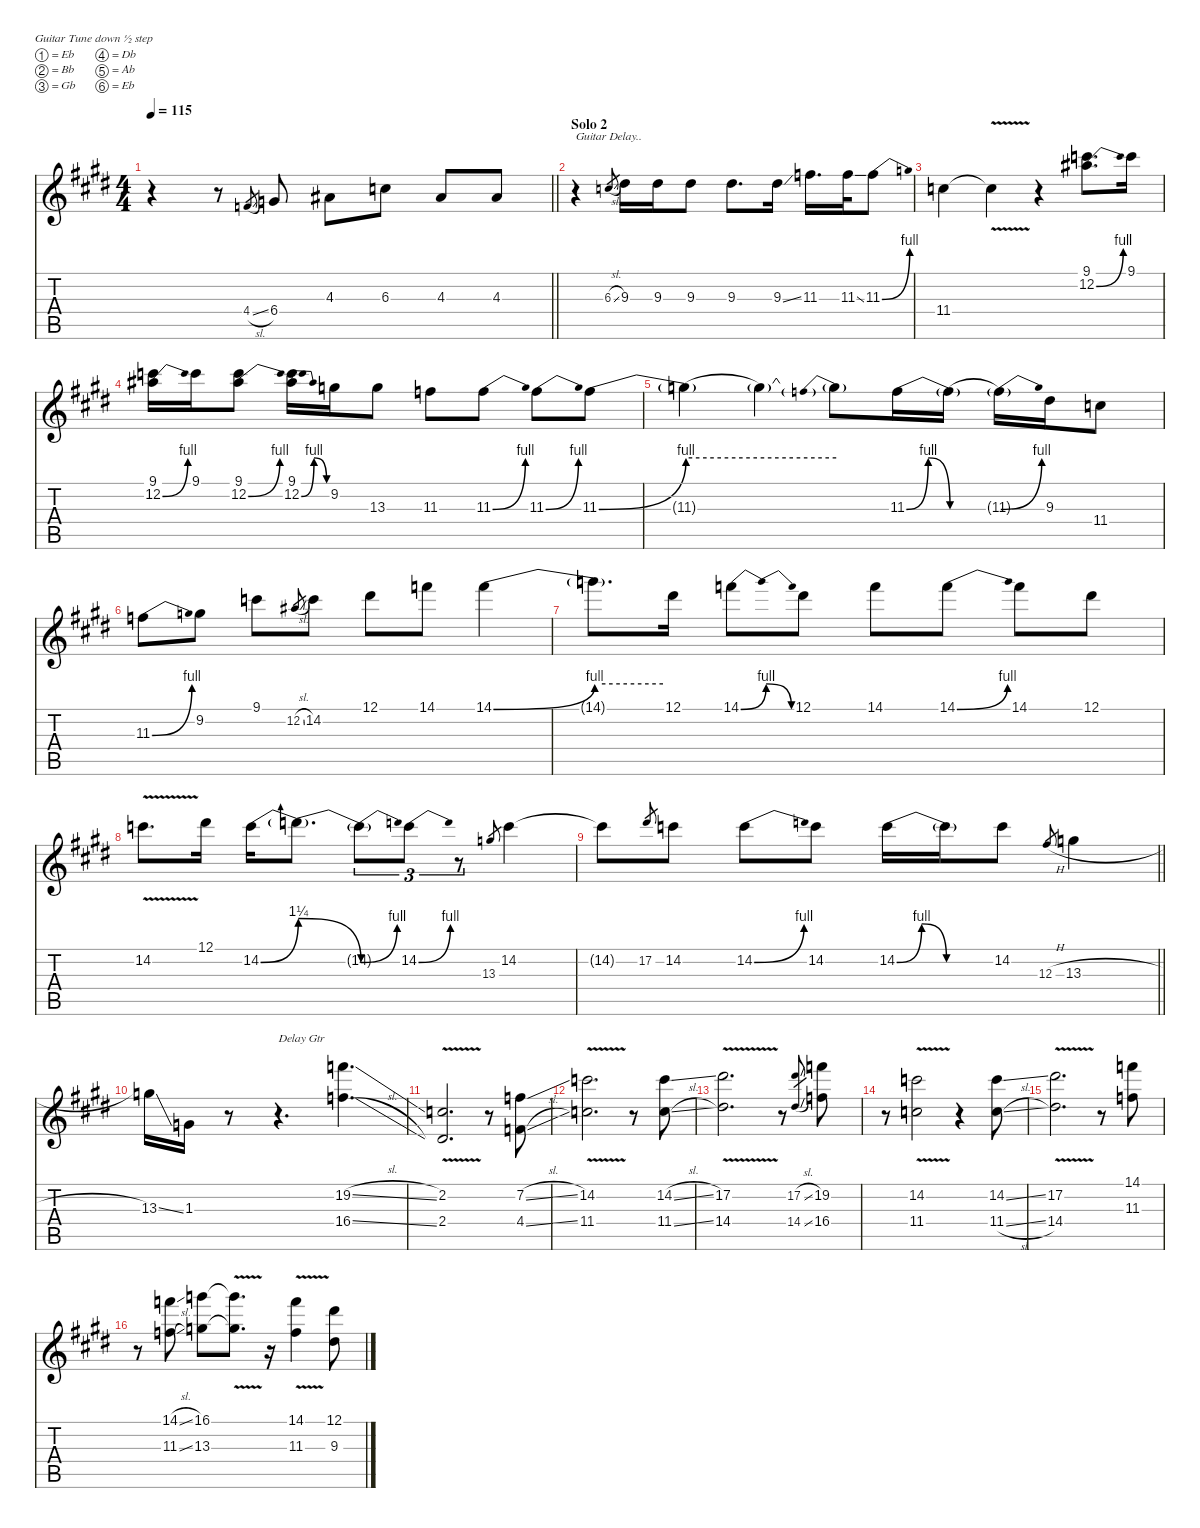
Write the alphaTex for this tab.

\defaultSystemsLayout 4
\hideDynamics
\bracketExtendMode nobrackets
\singleTrackTrackNamePolicy hidden
\multiTrackTrackNamePolicy hidden
\otherSystemsTrackNameOrientation horizontal
\track ("Guitar 2-hid" "od.guit.") {defaultSystemsLayout 4 mute instrument overdrivenguitar}
\staff {score tabs}
\tuning (Eb4 Bb3 Gb3 Db3 Ab2 Eb2)
\ts (4 4)
\tempo 115
\clef g2
\barLineRight lightlight
\ks c#minor
r.4{dy f} r.8 4.4{sl acc forcenatural}.8{gr dy mp} 6.4{acc forcenatural}.8{dy f} 4.3{acc #}.8 6.3{acc forcenatural}.8 4.3{acc #}.8 4.3{acc #}.8 |
\section ("" "Solo 2")
r.4{txt "Guitar Delay.." instrument overdrivenguitar} 6.3{sl acc forcenatural}.8{gr dy mp} 9.3{acc #}.16{dy f} 9.3{acc #}.16 9.3{acc #}.8 9.3{acc #}.8{d} 9.3{ss acc #}.16 11.3{acc forcenatural}.16{d} 11.3{ss acc forcenatural}.32 11.3{be (bend 0 0 15 4) acc forcenatural}.8 |
11.4{acc forcenatural}.4 11.4{v t acc forcenatural}.4 r.4 (9.1{acc forcenatural} 12.2{be (bend 0 0 30 4) acc #}).8{d} 9.1{acc forcenatural}.16 |
(9.1{acc forcenatural} 12.2{be (bend 0 0 15 4) acc #}).16 9.1{acc forcenatural}.16 (9.1{acc forcenatural} 12.2{be (bend 0 0 15 4) acc #}).8 (9.1{acc forcenatural} 12.2{be (bendrelease 0 0 15 4 25.0000008 4 39.999998399999996 0) acc #}).16 9.2{acc forcenatural}.16 13.3{acc forcenatural}.8{dy mf} 11.3{acc forcenatural}.8{dy f} 11.3{be (bend 0 0 15 4) acc forcenatural}.8{dy mf} 11.3{be (bend 0 0 30 4) acc forcenatural}.8{dy f} 11.3{be (bend 0 0 60 4) acc forcenatural}.8 |
11.3{be (hold 0 4 60 4) t}.4 11.3{t}.4 11.3{be (prebend 0 4 60 4) t}.8 11.3{be (bendrelease 0 0 30 4 30 4 60 0) acc forcenatural}.16{dy mf} 11.3{be (hold 0 0 60 0) t acc forcenatural}.16{dy f} 11.3{be (bend 0 0 60 4) t acc forcenatural}.16 9.3{acc #}.16 11.4{acc forcenatural}.8 |
11.3{be (bend 0 0 30 4) acc forcenatural}.8 9.2{acc forcenatural}.8 9.1{acc forcenatural}.8 12.2{sl acc #}.8{gr dy mf} 14.2{acc forcenatural}.8{dy f} 12.1{acc #}.8 14.1{acc forcenatural}.8 14.1{be (bend 0 0 60 4) acc forcenatural}.4 |
14.1{be (hold 0 4 60 4) t}.8{d} 12.1{acc #}.16{dy mf} 14.1{be (bendrelease 0 0 9.999999599999999 4 19.999999199999998 4 30 0) acc forcenatural}.8{dy f} 12.1{acc #}.8 14.1{acc forcenatural}.8 14.1{be (bend 0 0 30 4) acc forcenatural}.8 14.1{acc forcenatural}.8 12.1{acc #}.8 |
14.2{v acc forcenatural}.8{d} 12.1{acc #}.16 14.2{be (bend 0 0 60 5) acc forcenatural}.16 14.2{be (release 0 5 60 0) t}.8{d} 14.2{be (bend 0 0 60 4) t acc forcenatural}.8{tu (3 2)} 14.2{be (bend 0 0 21 4) acc forcenatural}.8{tu (3 2)} r.8{tu (3 2)} 13.3{acc forcenatural}.8{gr dy mp} 14.2{acc forcenatural}.4{dy f} |
\barLineRight lightlight
14.2{t acc forcenatural}.8 17.2{acc #}.8{gr dy mp} 14.2{acc forcenatural}.8{dy mf} 14.2{be (bend 0 0 30 4) acc forcenatural}.8{dy f} 14.2{acc forcenatural}.8 14.2{be (bendrelease 0 0 30 4 30 4 60 0) acc forcenatural}.16 14.2{be (hold 0 0 60 0) t acc forcenatural}.16 14.2{acc forcenatural}.8 12.3{h acc #}.8{gr dy mp} 13.3{h acc forcenatural}.4{dy f} |
13.3{ss acc forcenatural}.16{dy mf} 1.3{acc forcenatural}.16{dy mp} r.8 r.4{d txt "Delay Gtr"} (19.2{sl acc forcenatural} 16.4{sl acc forcenatural}).4{d dy f} |
(2.2{v acc forcenatural} 2.4{v acc #}).2{d} r.8 (7.2{sl acc forcenatural} 4.4{sl acc forcenatural}).8 |
(14.2{v acc forcenatural} 11.4{v acc forcenatural}).2{d} r.8 (14.2{sl acc forcenatural} 11.4{sl acc forcenatural}).8 |
(17.2{acc #} 14.4{v acc #}).2{d} r.8 (17.2{sl acc #} 14.4{sl acc #}).8{gr dy mf} (19.2{acc forcenatural} 16.4{acc forcenatural}).8{dy f} |
r.8 (14.2{v acc forcenatural} 11.4{acc forcenatural}).2 r.4 (14.2{ss acc forcenatural} 11.4{sl acc forcenatural}).8 |
(17.2{v acc #} 14.4{acc #}).2{d} r.8 (14.1{acc forcenatural} 11.3{acc forcenatural}).8 |
r.8 (14.1{sl acc forcenatural} 11.3{sl acc forcenatural}).8 (16.1{acc forcenatural} 13.3{acc forcenatural}).8 (16.1{v t acc forcenatural} 13.3{t acc forcenatural}).8{d} r.16 (14.1{v acc forcenatural} 11.3{acc forcenatural}).4 (12.1{acc #} 9.3{acc #}).8
